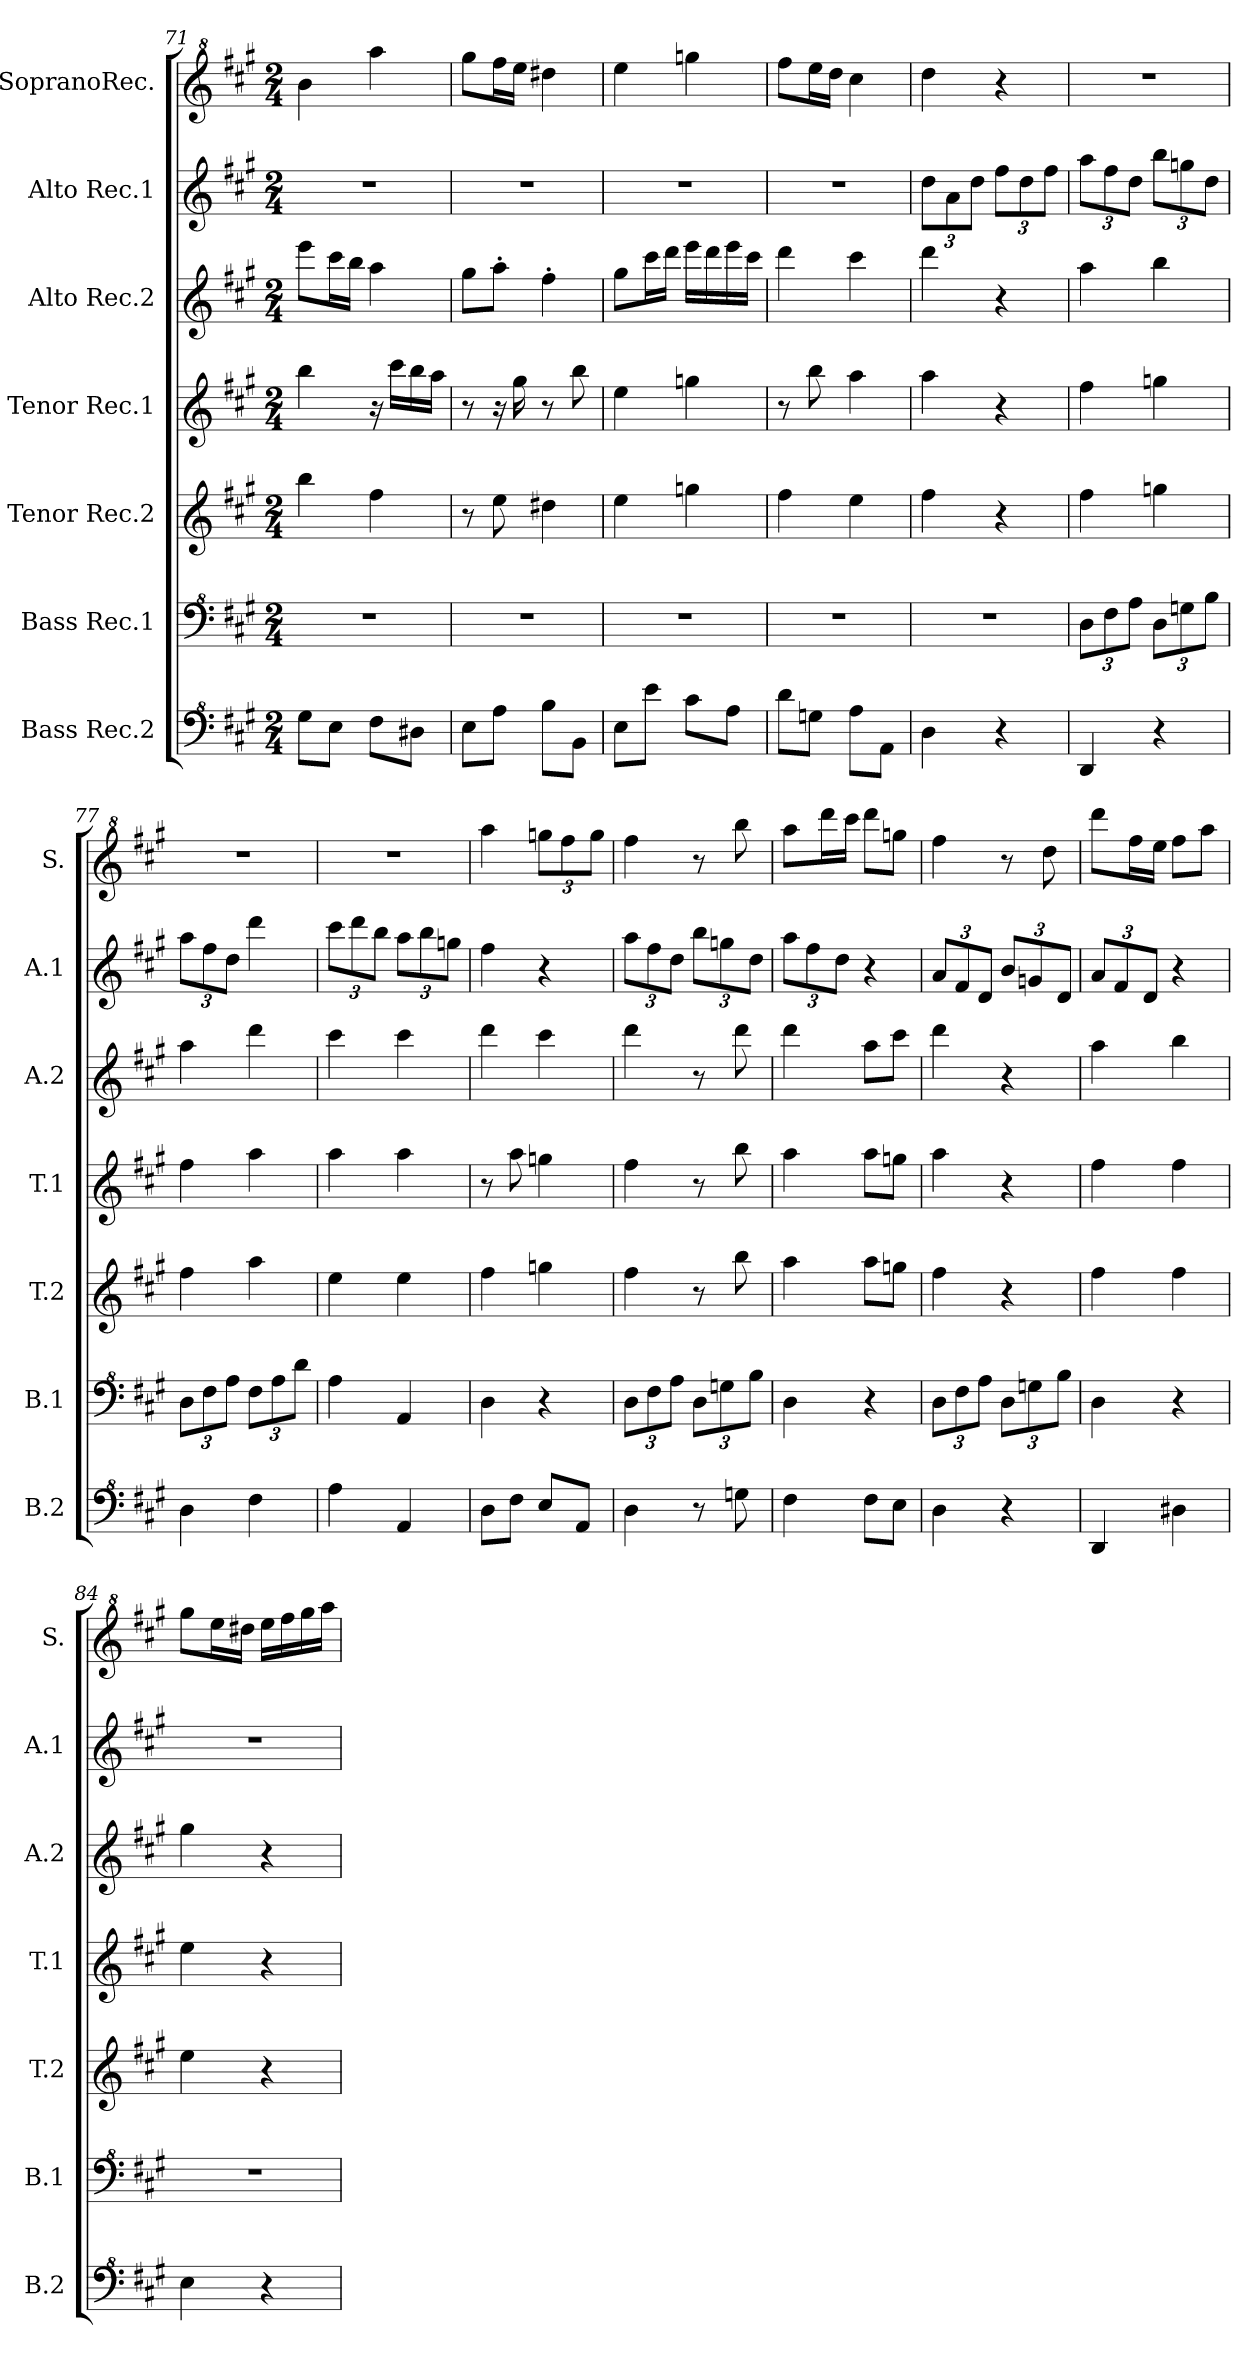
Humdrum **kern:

**kern	**kern	**kern	**kern	**kern	**kern	**kern
*part7	*part6	*part5	*part4	*part3	*part2	*part1
*staff7	*staff6	*staff5	*staff4	*staff3	*staff2	*staff1
*I"Bass Rec.2	*I"Bass Rec.1	*I"Tenor Rec.2	*I"Tenor Rec.1	*I"Alto Rec.2	*I"Alto Rec.1	*I"SopranoRec.
*I'B.2	*I'B.1	*I'T.2	*I'T.1	*I'A.2	*I'A.1	*I'S.
*clefF^4	*clefF^4	*clefG2	*clefG2	*clefG2	*clefG2	*clefG^2
*k[f#c#g#]	*k[f#c#g#]	*k[f#c#g#]	*k[f#c#g#]	*k[f#c#g#]	*k[f#c#g#]	*k[f#c#g#]
*M2/4	*M2/4	*M2/4	*M2/4	*M2/4	*M2/4	*M2/4
=71	=71	=71	=71	=71	=71	=71
8g#\L	2r	4bb\	4bb\	8eee\L	2r	4bb\
8e\J	.	.	.	16ccc#\L	.	.
.	.	.	.	16bb\JJ	.	.
8f#\L	.	4ff#\	16r	4aa\	.	4aaa\
.	.	.	16ccc#\LL	.	.	.
8d#X\J	.	.	16bb\	.	.	.
.	.	.	16aa\JJ	.	.	.
=72	=72	=72	=72	=72	=72	=72
8e\L	2r	8r	8r	8gg#\L	2r	8ggg#\L
8a\J	.	8ee\	16r	8aa'\J	.	16fff#\L
.	.	.	16gg#\	.	.	16eee\JJ
8b\L	.	4dd#X\	8r	4ff#'\	.	4ddd#X\
8B\J	.	.	8bb\	.	.	.
=73	=73	=73	=73	=73	=73	=73
8e\L	2r	4ee\	4ee\	8gg#\L	2r	4eee\
8ee\J	.	.	.	16ccc#\L	.	.
.	.	.	.	16ddd\JJ	.	.
8cc#\L	.	4ggn\	4ggn\	16eee\LL	.	4gggn\
.	.	.	.	16ddd\	.	.
8a\J	.	.	.	16eee\	.	.
.	.	.	.	16ccc#\JJ	.	.
=74	=74	=74	=74	=74	=74	=74
8dd\L	2r	4ff#\	8r	4ddd\	2r	8fff#\L
8gn\J	.	.	8bb\	.	.	16eee\L
.	.	.	.	.	.	16ddd\JJ
8a\L	.	4ee\	4aa\	4ccc#\	.	4ccc#\
8A\J	.	.	.	.	.	.
=75	=75	=75	=75	=75	=75	=75
*	*	*	*	*	*Xbrackettup	*
4d\	2r	4ff#\	4aa\	4ddd\	12dd\L	4ddd\
.	.	.	.	.	12a\	.
.	.	.	.	.	12dd\J	.
4r	.	4r	4r	4r	12ff#\L	4r
.	.	.	.	.	12dd\	.
.	.	.	.	.	12ff#\J	.
=76	=76	=76	=76	=76	=76	=76
*	*Xbrackettup	*	*	*	*	*
4D/	12d\L	4ff#\	4ff#\	4aa\	12aa\L	2r
.	12f#\	.	.	.	12ff#\	.
.	12a\J	.	.	.	12dd\J	.
4r	12d\L	4ggn\	4ggn\	4bb\	12bb\L	.
.	12gn\	.	.	.	12ggn\	.
.	12b\J	.	.	.	12dd\J	.
=77	=77	=77	=77	=77	=77	=77
4d\	12d\L	4ff#\	4ff#\	4aa\	12aa\L	2r
.	12f#\	.	.	.	12ff#\	.
.	12a\J	.	.	.	12dd\J	.
4f#\	12f#\L	4aa\	4aa\	4ddd\	4ddd\	.
.	12a\	.	.	.	.	.
.	12dd\J	.	.	.	.	.
=78	=78	=78	=78	=78	=78	=78
4a\	4a\	4ee\	4aa\	4ccc#\	12ccc#\L	2r
.	.	.	.	.	12ddd\	.
.	.	.	.	.	12bb\J	.
4A/	4A/	4ee\	4aa\	4ccc#\	12aa\L	.
.	.	.	.	.	12bb\	.
.	.	.	.	.	12ggn\J	.
!!LO:LB:g=z
=79	=79	=79	=79	=79	=79	=79
8d\L	4d\	4ff#\	8r	4ddd\	4ff#\	4aaa\
8f#\J	.	.	8aa\	.	.	.
*	*	*	*	*	*	*Xbrackettup
8e/L	4r	4ggn\	4ggn\	4ccc#\	4r	12gggn\L
.	.	.	.	.	.	12fff#\
8A/J	.	.	.	.	.	.
.	.	.	.	.	.	12ggg\J
=80	=80	=80	=80	=80	=80	=80
4d\	12d\L	4ff#\	4ff#\	4ddd\	12aa\L	4fff#\
.	12f#\	.	.	.	12ff#\	.
.	12a\J	.	.	.	12dd\J	.
8r	12d\L	8r	8r	8r	12bb\L	8r
.	12gn\	.	.	.	12ggn\	.
8gn\	.	8bb\	8bb\	8ddd\	.	8bbb\
.	12b\J	.	.	.	12dd\J	.
=81	=81	=81	=81	=81	=81	=81
4f#\	4d\	4aa\	4aa\	4ddd\	12aa\L	8aaa\L
.	.	.	.	.	12ff#\	.
.	.	.	.	.	.	16dddd\L
.	.	.	.	.	12dd\J	.
.	.	.	.	.	.	16cccc#\JJ
8f#\L	4r	8aa\L	8aa\L	8aa\L	4r	8dddd\L
8e\J	.	8ggn\J	8ggn\J	8ccc#\J	.	8gggn\J
=82	=82	=82	=82	=82	=82	=82
4d\	12d\L	4ff#\	4aa\	4ddd\	12a/L	4fff#\
.	12f#\	.	.	.	12f#/	.
.	12a\J	.	.	.	12d/J	.
4r	12d\L	4r	4r	4r	12b/L	8r
.	12gn\	.	.	.	12gn/	.
.	.	.	.	.	.	8ddd\
.	12b\J	.	.	.	12d/J	.
=83	=83	=83	=83	=83	=83	=83
4D/	4d\	4ff#\	4ff#\	4aa\	12a/L	8dddd\L
.	.	.	.	.	12f#/	.
.	.	.	.	.	.	16fff#\L
.	.	.	.	.	12d/J	.
.	.	.	.	.	.	16eee\JJ
4d#X\	4r	4ff#\	4ff#\	4bb\	4r	8fff#\L
.	.	.	.	.	.	8aaa\J
=84	=84	=84	=84	=84	=84	=84
4e\	2r	4ee\	4ee\	4gg#\	2r	8ggg#\L
.	.	.	.	.	.	16eee\L
.	.	.	.	.	.	16ddd#X\JJ
4r	.	4r	4r	4r	.	16eee\LL
.	.	.	.	.	.	16fff#\
.	.	.	.	.	.	16ggg#\
.	.	.	.	.	.	16aaa\JJ
=	=	=	=	=	=	=
*-	*-	*-	*-	*-	*-	*-
